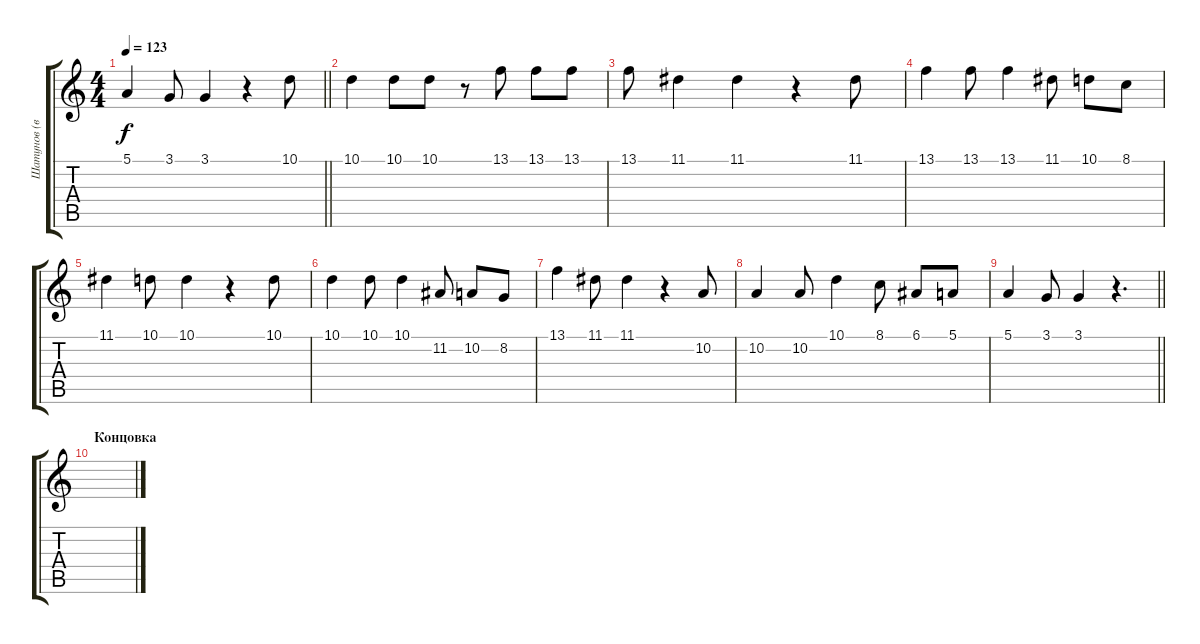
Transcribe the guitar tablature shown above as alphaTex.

\track ("Шатунов (вокал)" "Шатунов (в") {instrument lead1square}
\staff {score tabs}
\tuning (E4 B3 G3 D3 A2 E2) {hide}
\ts (4 4)
\tempo 123
\clef g2
\barLineRight lightlight
\ks c
5.1.4{dy f} 3.1.8 3.1.4 r.4 10.1.8 |
10.1.4 10.1.8 10.1.8 r.8 13.1.8 13.1.8 13.1.8 |
13.1.8 11.1.4 11.1.4 r.4 11.1.8 |
13.1.4 13.1.8 13.1.4 11.1.8 10.1.8 8.1.8 |
11.1.4 10.1.8 10.1.4 r.4 10.1.8 |
10.1.4 10.1.8 10.1.4 11.2.8 10.2.8 8.2.8 |
13.1.4 11.1.8 11.1.4 r.4 10.2.8 |
10.2.4 10.2.8 10.1.4 8.1.8 6.1.8 5.1.8 |
\barLineRight lightlight
5.1.4 3.1.8 3.1.4 r.4{d} |
\section ("" "Концовка")
